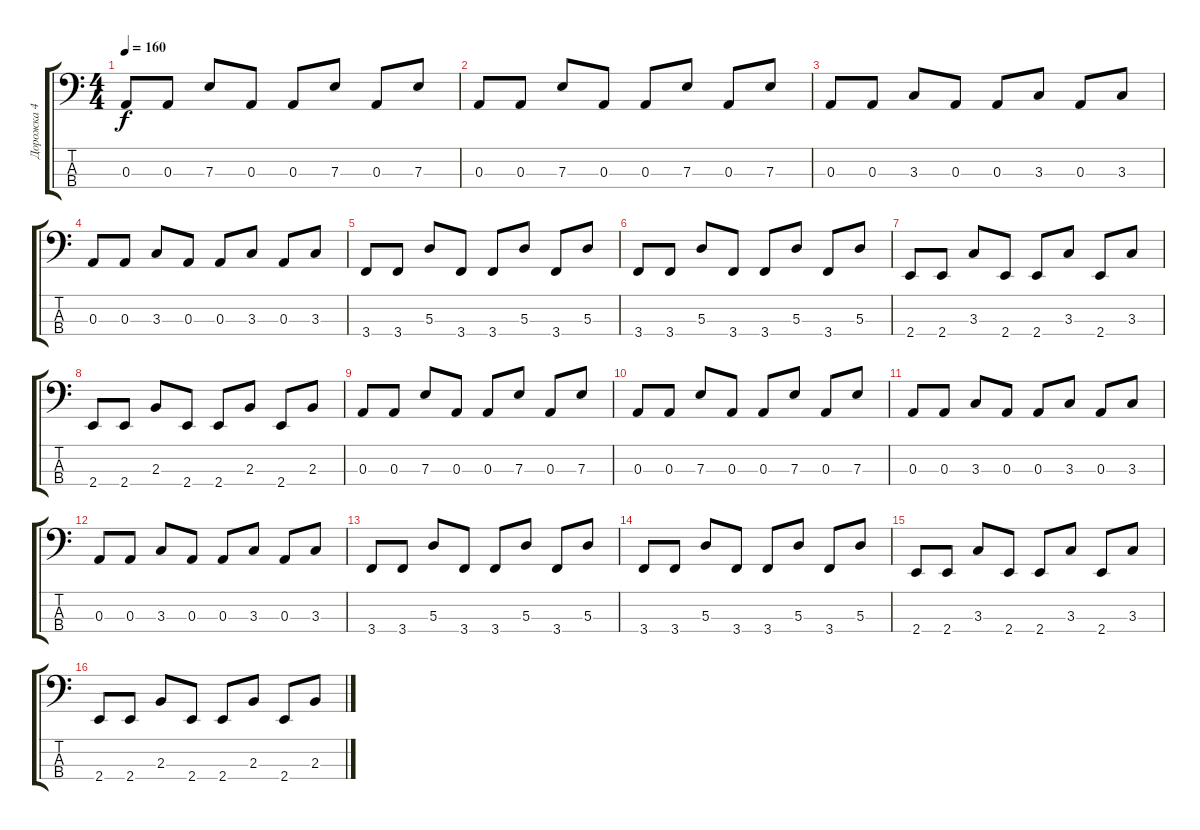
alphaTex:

\track ("Дорожка 4" "Дорожка 4") {instrument electricbassfinger}
\staff {score tabs}
\tuning (G2 D2 A1 D1) {hide}
\ts (4 4)
\tempo 160
\clef f4
\ks c
0.3.8{dy f} 0.3.8 7.3.8 0.3.8 0.3.8 7.3.8 0.3.8 7.3.8 |
0.3.8 0.3.8 7.3.8 0.3.8 0.3.8 7.3.8 0.3.8 7.3.8 |
0.3.8 0.3.8 3.3.8 0.3.8 0.3.8 3.3.8 0.3.8 3.3.8 |
0.3.8 0.3.8 3.3.8 0.3.8 0.3.8 3.3.8 0.3.8 3.3.8 |
3.4.8 3.4.8 5.3.8 3.4.8 3.4.8 5.3.8 3.4.8 5.3.8 |
3.4.8 3.4.8 5.3.8 3.4.8 3.4.8 5.3.8 3.4.8 5.3.8 |
2.4.8 2.4.8 3.3.8 2.4.8 2.4.8 3.3.8 2.4.8 3.3.8 |
2.4.8 2.4.8 2.3.8 2.4.8 2.4.8 2.3.8 2.4.8 2.3.8 |
0.3.8 0.3.8 7.3.8 0.3.8 0.3.8 7.3.8 0.3.8 7.3.8 |
0.3.8 0.3.8 7.3.8 0.3.8 0.3.8 7.3.8 0.3.8 7.3.8 |
0.3.8 0.3.8 3.3.8 0.3.8 0.3.8 3.3.8 0.3.8 3.3.8 |
0.3.8 0.3.8 3.3.8 0.3.8 0.3.8 3.3.8 0.3.8 3.3.8 |
3.4.8 3.4.8 5.3.8 3.4.8 3.4.8 5.3.8 3.4.8 5.3.8 |
3.4.8 3.4.8 5.3.8 3.4.8 3.4.8 5.3.8 3.4.8 5.3.8 |
2.4.8 2.4.8 3.3.8 2.4.8 2.4.8 3.3.8 2.4.8 3.3.8 |
2.4.8 2.4.8 2.3.8 2.4.8 2.4.8 2.3.8 2.4.8 2.3.8
